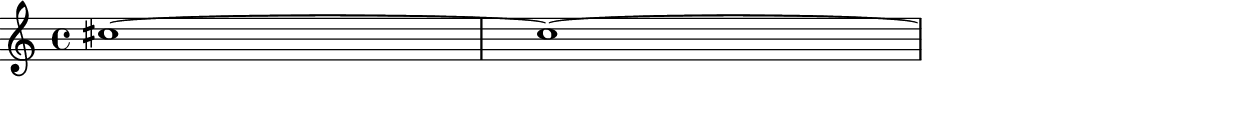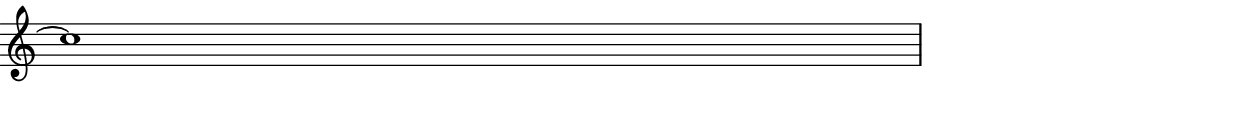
%% Generated by lilypond-book
%% Options: [exampleindent=10.16\mm,indent=0\mm,line-width=160\mm,paper-height=845.047\pt,paper-width=597.508\pt,papersize='(cons (* 597.508 pt) (* 845.047 pt))]
\include "lilypond-book-preamble.ly"


% ****************************************************************
% Start cut-&-pastable-section
% ****************************************************************

#(ly:set-option 'eps-box-padding 3.000000)



\paper {
  #(set-paper-size '(cons (* 597.508 pt) (* 845.047 pt)))
  indent = 0\mm
  line-width = 160\mm
  % offset the left padding, also add 1mm as lilypond creates cropped
  % images with a little space on the right
  line-width = #(- line-width (* mm  3.000000) (* mm 1))
}

\layout {
  
}




% ****************************************************************
% ly snippet:
% ****************************************************************
\sourcefilename "snippets/hiding-accidentals-on-tied-notes-at-the-start-of-a-new-system.ly"
\sourcefileline 0
%% DO NOT EDIT this file manually; it was automatically
%% generated from the LilyPond Snippet Repository
%% (http://lsr.di.unimi.it).
%%
%% Make any changes in the LSR itself, or in
%% `Documentation/snippets/new/`, then run
%% `scripts/auxiliar/makelsr.pl`.
%%
%% This file is in the public domain.

\version "2.24.0"

\header {
%% Translation of GIT committish: a8a85e19654e46d725563e6deba44083ef137a2c
  texidocja = "
タイで繋がれた音符が改行した際の臨時記号を隠す方法を示しています。
"
  doctitleja = "タイで繋がれた音符が改行した際の臨時記号を隠す"

%% Translation of GIT committish: 2f3474d9af596d677ed5b7ce720ae4d0954a6b51
  texidocit = "
Questo frammento mostra come nascondere le alterazioni delle note unite alla figura precedente mediante una
legatura di valore all'inizio di un nuovo sistema

"
  doctitleit = "Nascondere le alterazioni delle note con legatura di valore all'inizio di un nuovo sistema"

%% Translation of GIT committish: 41a008e75e2fe29536406cdf0d71c32a4606f2b8
  texidocfr = "
Cet exemple illustre comment, lorsqu'une note affublée d'une altération
accidentelle est prolongée, ne pas répéter cette altération après un
saut de ligne.
"

  doctitlefr = "Non répétition de l'altération après saut de ligne sur liaison de prolongation"

%% Translation of GIT committish: 3103776eff283e358d36b123823dab8bc2dbeb44
  texidoces = "
Aquí se muestra la manera de ocultar las alteraciones de las notas
ligadas al comienzo de un sistema nuevo.

"
  doctitlees = "Ocultar las alteraciones sobre notas ligadas al principio de un sistema nuevo"

%% Translation of GIT committish: 8ffecf6be17c6ec2ff87cf31873121a8cce29b09
  texidocca = "
Aquí es mostra la manera d'ocultar les alteracions de les notes
lligades al començament d'uns sistema nou.

"
  doctitleca = "Ocultar les alteracions sobre notes lligades al principi d'un sistema nou"

  lsrtags = "pitches"

  texidoc = "
This shows how to hide accidentals on tied notes at the start of a new
system.
"

  doctitle = "Hiding accidentals on tied notes at the start of a new system"
} % begin verbatim


\relative c'' {
  \override Accidental.hide-tied-accidental-after-break = ##t
  cis1~ cis~
  \break
  cis
}

\paper { tagline = ##f }



% ****************************************************************
% end ly snippet
% ****************************************************************
